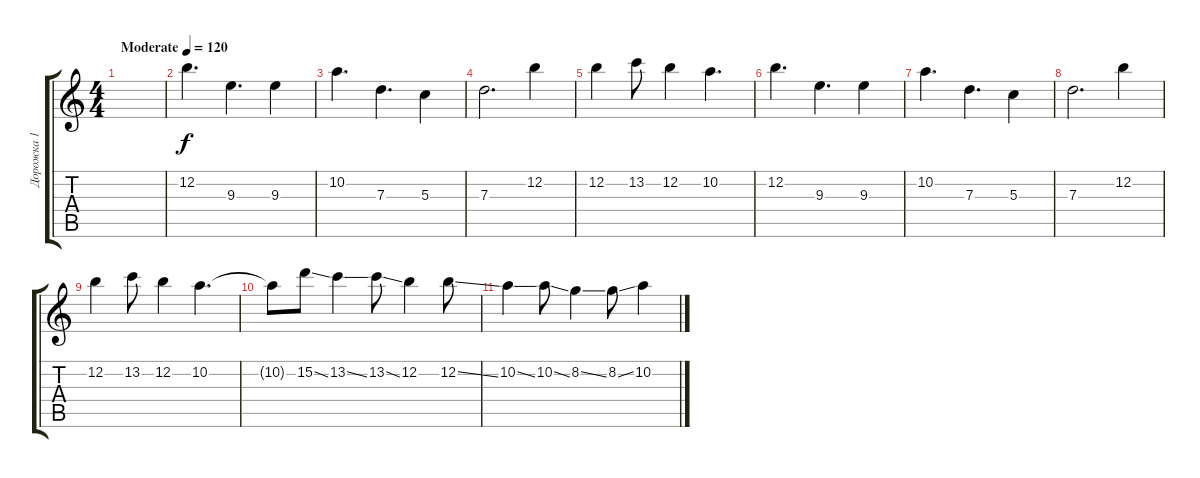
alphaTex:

\track ("Дорожка 1" "Дорожка 1") {instrument electricguitarjazz}
\staff {score tabs}
\tuning (E4 B3 G3 D3 A2 E2) {hide}
\ts (4 4)
\tempo (120 "Moderate")
\clef g2
\ks c
|
12.2.4{d} 9.3.4{d} 9.3.4 |
10.2.4{d} 7.3.4{d} 5.3.4 |
7.3.2{d} 12.2.4 |
12.2.4 13.2.8 12.2.4 10.2.4{d} |
12.2.4{d} 9.3.4{d} 9.3.4 |
10.2.4{d} 7.3.4{d} 5.3.4 |
7.3.2{d} 12.2.4 |
12.2.4 13.2.8 12.2.4 10.2.4{d} |
10.2{t}.8 15.2{ss}.8 13.2{ss}.4 13.2{ss}.8 12.2.4 12.2{ss}.8 |
10.2{ss}.4 10.2{ss}.8 8.2{ss}.4 8.2{ss}.8 10.2.4
